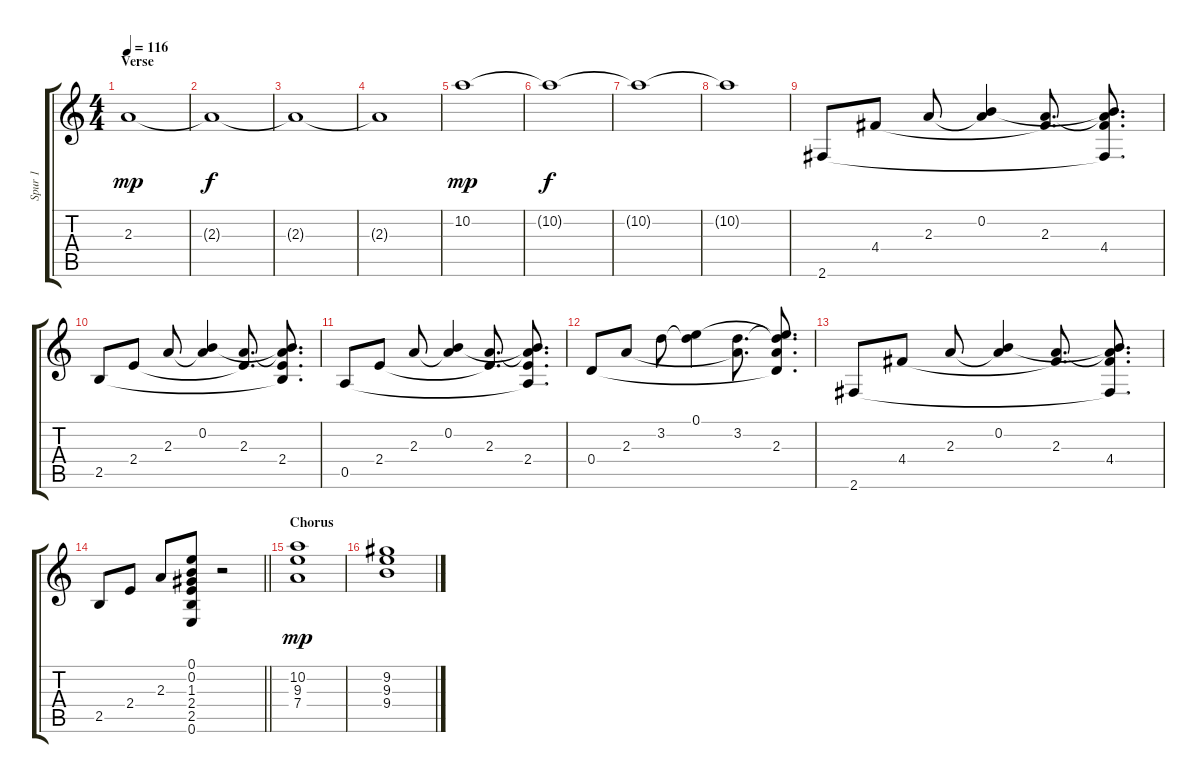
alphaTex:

\track ("Spur 1" "Spur 1") {instrument distortionguitar}
\staff {score tabs}
\tuning (E4 B3 G3 D3 A2 E2) {hide}
\ts (4 4)
\section ("" "Verse")
\tempo 116
\clef g2
\ks c
2.3.1{dy mp} |
2.3{t}.1{dy f} |
2.3{t}.1 |
2.3{t}.1 |
10.2.1{dy mp} |
10.2{t}.1{dy f} |
10.2{t}.1 |
10.2{t}.1 |
2.6.8{instrument electricguitarclean} 4.4.8 2.3.8 (0.2 2.3{t}).4 (2.3 4.4{t}).8{d} (0.2{t} 2.3{t} 4.4 2.6{t}).8{d} |
2.5.8 2.4.8 2.3.8 (0.2 2.3{t}).4 (2.3 2.4{t}).8{d} (0.2{t} 2.3{t} 2.4 2.5{t}).8{d} |
0.5.8 2.4.8 2.3.8 (0.2 2.3{t}).4 (2.3 2.4{t}).8{d} (0.2{t} 2.3{t} 2.4 0.5{t}).8{d} |
0.4.8 2.3.8 3.2.8 (0.1 3.2{t}).4 (3.2 2.3{t}).8{d} (0.1{t} 3.2{t} 2.3 0.4{t}).8{d} |
2.6.8{instrument electricguitarclean} 4.4.8 2.3.8 (0.2 2.3{t}).4 (2.3 4.4{t}).8{d} (0.2{t} 2.3{t} 4.4 2.6{t}).8{d} |
\barLineRight lightlight
2.5.8 2.4.8 2.3.8 (0.1 0.2 1.3 2.4 2.5 0.6).8 r.2 |
\section ("" "Chorus")
(10.2 9.3 7.4).1{dy mp volume 11 instrument distortionguitar} |
(9.2 9.3 9.4).1
